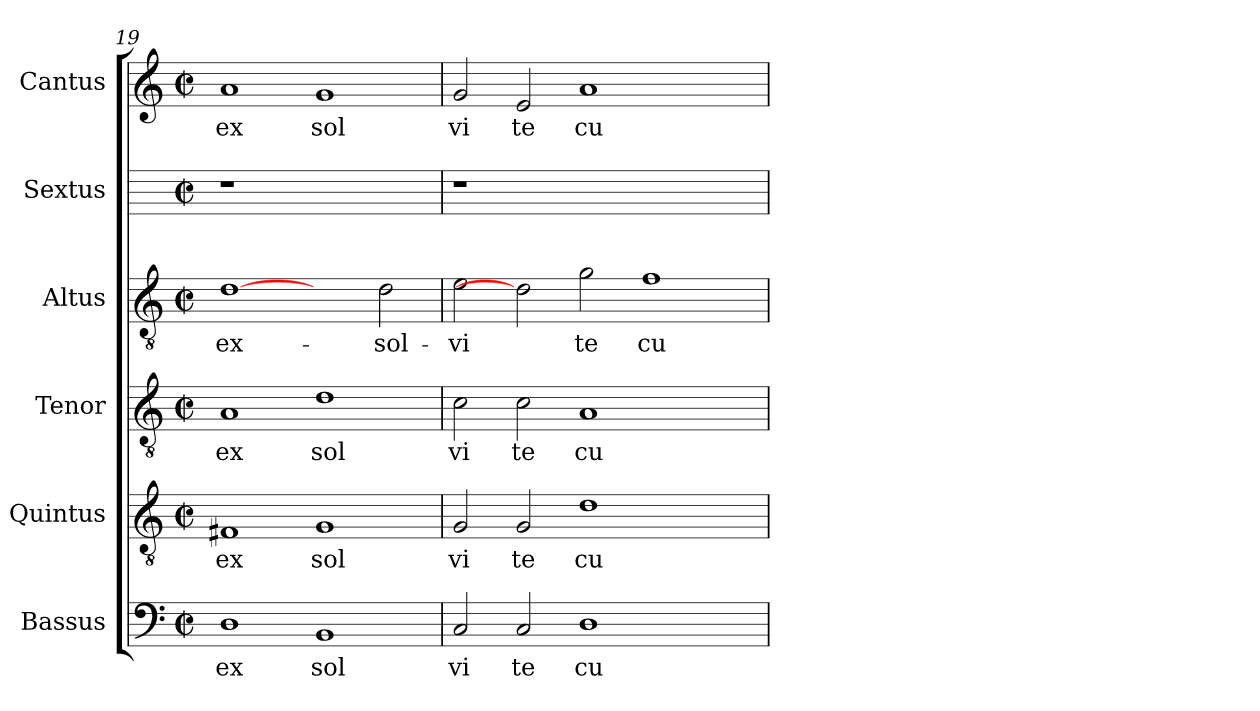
**kern	**text	**kern	**text	**kern	**text	**kern	**text	**kern	**kern	**text
*part6	*part6	*part5	*part5	*part4	*part4	*part3	*part3	*part2	*part1	*part1
*staff6	*staff6	*staff5	*staff5	*staff4	*staff4	*staff3	*staff3	*staff2	*staff1	*staff1
*I"Bassus	*	*I"Quintus	*	*I"Tenor	*	*I"Altus	*	*I"Sextus	*I"Cantus	*
*I'Bassus	*	*I'Quintus	*	*I'Tenor	*	*I'Altus	*	*	*I'Cantus	*
*clefF4	*	*clefGv2	*	*clefGv2	*	*clefGv2	*	*	*clefG2	*
*k[]	*	*k[]	*	*k[]	*	*k[]	*	*k[]	*k[]	*
*C:	*	*C:	*	*C:	*	*C:	*	*C:	*C:	*
*M2/2	*	*M2/2	*	*M2/2	*	*M2/2	*	*M2/2	*M2/2	*
*met(c|)	*	*met(c|)	*	*met(c|)	*	*met(c|)	*	*met(c|)	*met(c|)	*
=19	=19	=19	=19	=19	=19	=19	=19	=19	=19	=19
!	!LO:LY:b:cj	!	!LO:LY:b	!	!LO:LY:b	!	!LO:LY:b:cj	!	!	!LO:LY:b:cj
1D	ex	1F#X	ex	1A	ex	[1d	ex-	1r	1a	ex
!	!LO:LY:b:cj	!	!LO:LY:b	!	!LO:LY:b	!	!	!	!	!LO:LY:b:cj
1BB	sol	1G	sol	1d	sol	2ryy	.	1ryy	1g	sol
!	!	!	!	!	!	!	!LO:LY:b:cj	!	!	!
.	.	.	.	.	.	2d\	-sol-	.	.	.
!!LO:PB:g=z
=20	=20	=20	=20	=20	=20	=20	=20	=20	=20	=20
!	!LO:LY:b:cj	!	!LO:LY:b	!	!LO:LY:b	!	!LO:LY:b:cj	!	!	!LO:LY:b:cj
2C/	vi	2G/	vi	2c\	vi	2e\	-vi	1r	2g/	vi
!	!LO:LY:b:cj	!	!LO:LY:b	!	!LO:LY:b	!	!	!	!	!LO:LY:b:cj
2C/	te	2G/	te	2c\	te	2d]	.	.	2e/	te
!	!LO:LY:b:cj	!	!LO:LY:b	!	!LO:LY:b	!	!LO:LY:b:cj	!	!	!LO:LY:b:cj
1D	cu	1d	cu	1A	cu	2g\	te	1.ryy	1a	cu
!	!	!	!	!	!	!	!LO:LY:b:cj	!	!	!
.	.	.	.	.	.	1f	cu	.	.	.
2ryy	.	2ryy	.	2ryy	.	.	.	.	2ryy	.
=	=	=	=	=	=	=	=	=	=	=
*-	*-	*-	*-	*-	*-	*-	*-	*-	*-	*-
